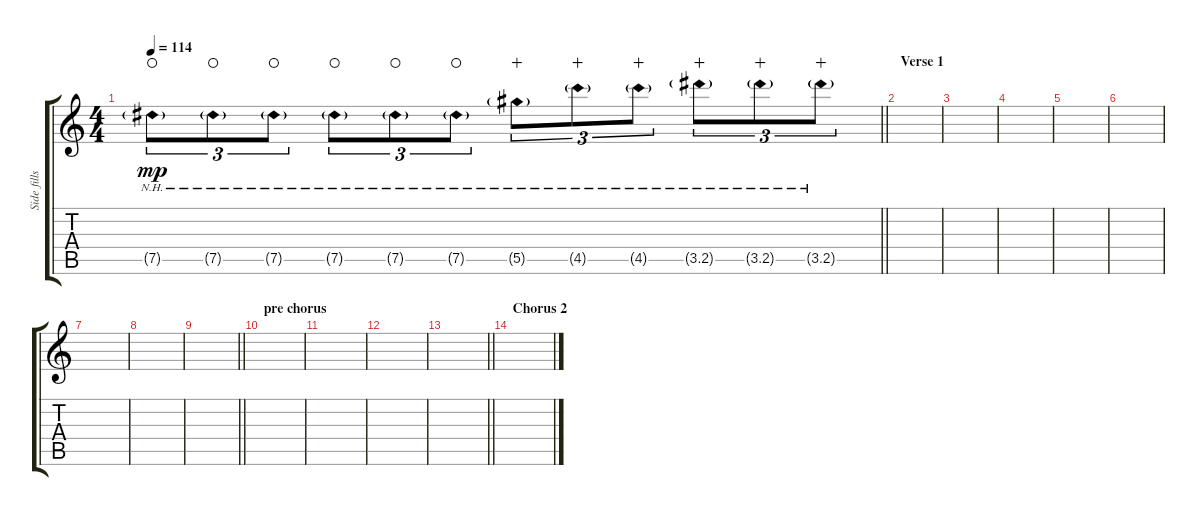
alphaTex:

\track ("Side fills" "Side fills") {instrument distortionguitar}
\staff {score tabs}
\tuning (Eb4 Bb3 Gb3 Db3 Ab2 Eb2) {hide}
\ts (4 4)
\tempo 114
\clef g2
\barLineRight lightlight
\ks c
7.5{nh g}.8{tu (3 2) dy mp waho} 7.5{nh g}.8{tu (3 2) waho} 7.5{nh g}.8{tu (3 2) waho} 7.5{nh g}.8{tu (3 2) waho} 7.5{nh g}.8{tu (3 2) waho} 7.5{nh g}.8{tu (3 2) waho} 5.5{nh g}.8{tu (3 2) wahc} 4.5{nh g}.8{tu (3 2) wahc} 4.5{nh g}.8{tu (3 2) wahc} 3.5{nh g}.8{tu (3 2) wahc} 3.5{nh g}.8{tu (3 2) wahc} 3.5{nh g}.8{tu (3 2) wahc} |
\section ("" "Verse 1")
|
|
|
|
|
|
|
\barLineRight lightlight
|
\section ("" "pre chorus")
|
|
|
\barLineRight lightlight
|
\section ("" "Chorus 2")
